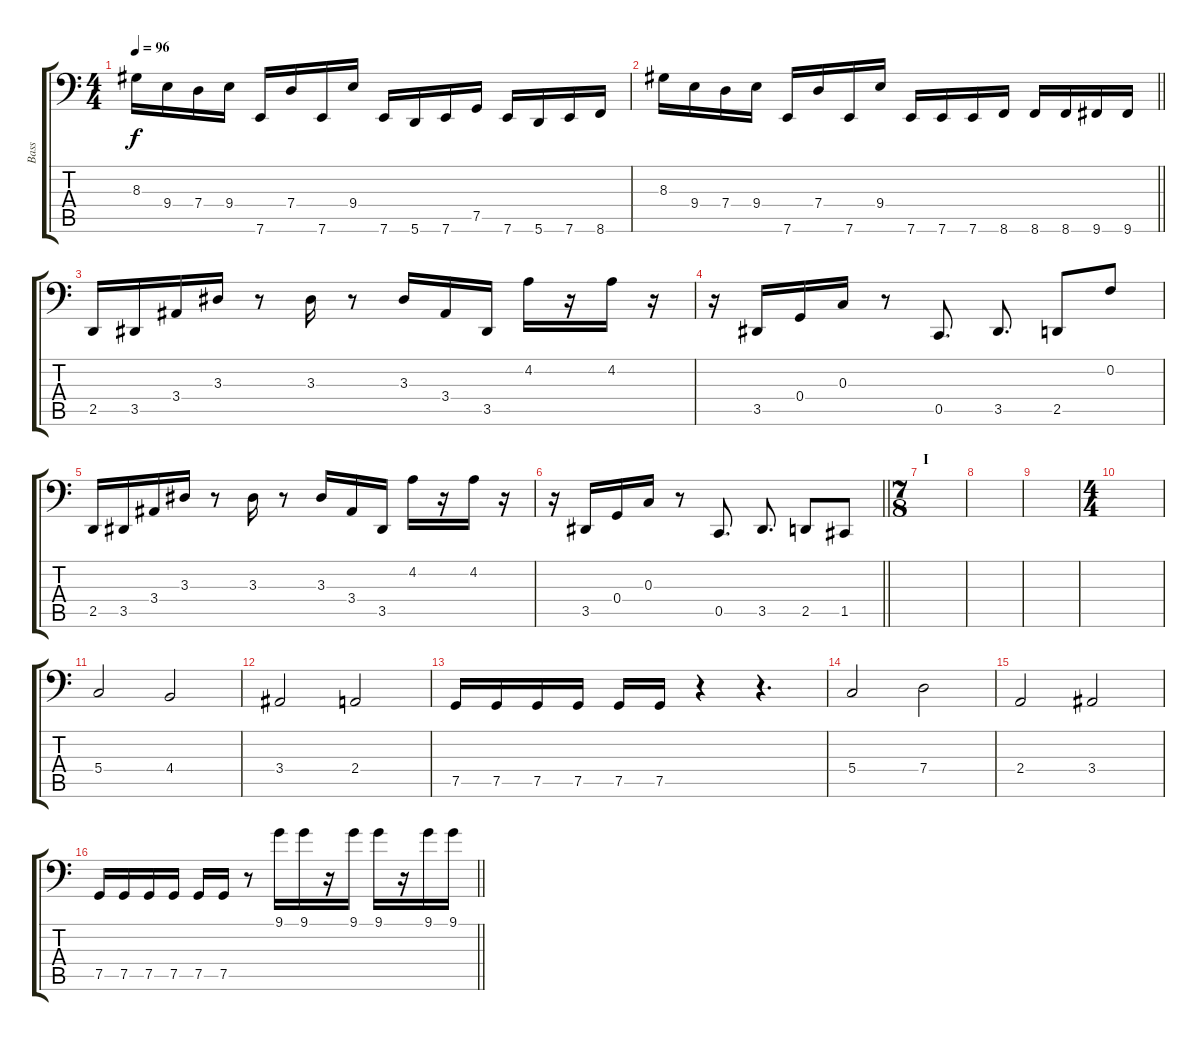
\track ("Bass" "Bass") {instrument electricbasspick}
\staff {score tabs}
\tuning (Bb2 F2 C2 G1 C1 A0) {hide}
\ts (4 4)
\tempo 96
\clef f4
\ks c
8.3.16{dy f} 9.4.16 7.4.16 9.4.16 7.6.16 7.4.16 7.6.16 9.4.16 7.6.16 5.6.16 7.6.16 7.5.16 7.6.16 5.6.16 7.6.16 8.6.16 |
\barLineRight lightlight
8.3.16 9.4.16 7.4.16 9.4.16 7.6.16 7.4.16 7.6.16 9.4.16 7.6.16 7.6.16 7.6.16 8.6.16 8.6.16 8.6.16 9.6.16 9.6.16 |
2.5.16{instrument electricbasspick} 3.5.16 3.4.16 3.3.16 r.8 3.3.16 r.8 3.3.16 3.4.16 3.5.16 4.2.16 r.16 4.2.16 r.16 |
r.16 3.5.16 0.4.16 0.3.16 r.8 0.5.8{d} 3.5.8{d} 2.5.8 0.2.8 |
2.5.16 3.5.16 3.4.16 3.3.16 r.8 3.3.16 r.8 3.3.16 3.4.16 3.5.16 4.2.16 r.16 4.2.16 r.16 |
\barLineRight lightlight
r.16 3.5.16 0.4.16 0.3.16 r.8 0.5.8{d} 3.5.8{d} 2.5.8 1.5.8 |
\ts (7 8)
\section ("" "I")
|
|
|
\ts (4 4)
|
5.4.2 4.4.2 |
3.4.2 2.4.2 |
7.5.16 7.5.16 7.5.16 7.5.16 7.5.16 7.5.16 r.4 r.4{d} |
5.4.2 7.4.2 |
2.4.2 3.4.2 |
\barLineRight lightlight
7.5.16 7.5.16 7.5.16 7.5.16 7.5.16 7.5.16 r.8 9.1.16 9.1.16 r.16 9.1.16 9.1.16 r.16 9.1.16 9.1.16
